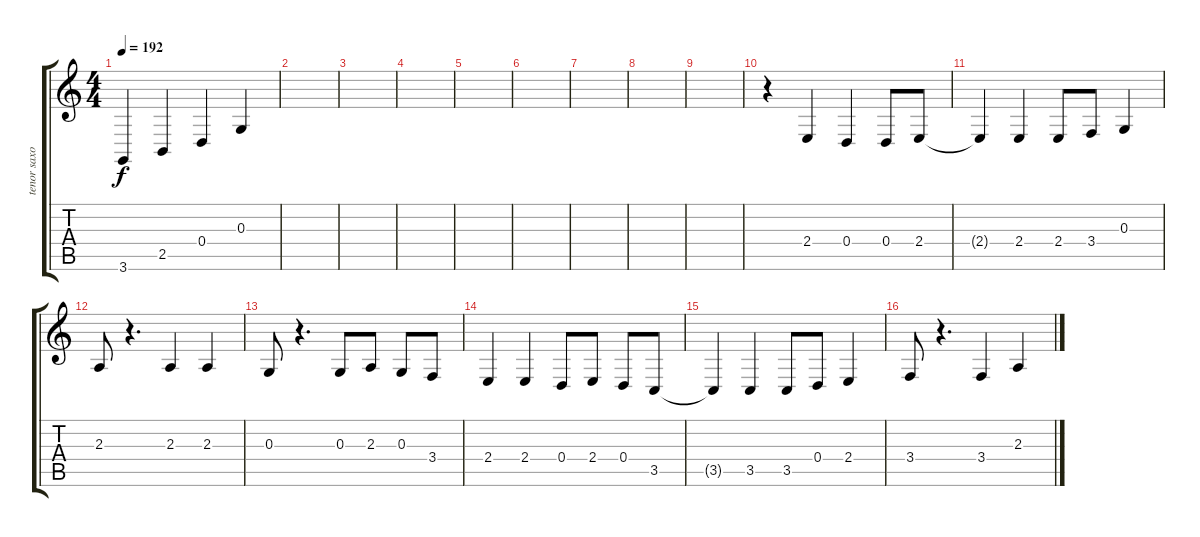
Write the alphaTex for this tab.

\track ("tenor saxophone" "tenor saxo") {instrument tenorsax}
\staff {score tabs}
\tuning (E4 B3 G3 D3 A2 E2) {hide}
\ts (4 4)
\tempo 192
\clef g2
\ks c
3.6.4{dy f} 2.5.4 0.4.4 0.3.4 |
|
|
|
|
|
|
|
|
r.4 2.4.4 0.4.4 0.4.8 2.4.8 |
2.4{t}.4 2.4.4 2.4.8 3.4.8 0.3.4 |
2.3.8 r.4{d} 2.3.4 2.3.4 |
0.3.8 r.4{d} 0.3.8 2.3.8 0.3.8 3.4.8 |
2.4.4 2.4.4 0.4.8 2.4.8 0.4.8 3.5.8 |
3.5{t}.4 3.5.4 3.5.8 0.4.8 2.4.4 |
3.4.8 r.4{d} 3.4.4 2.3.4
